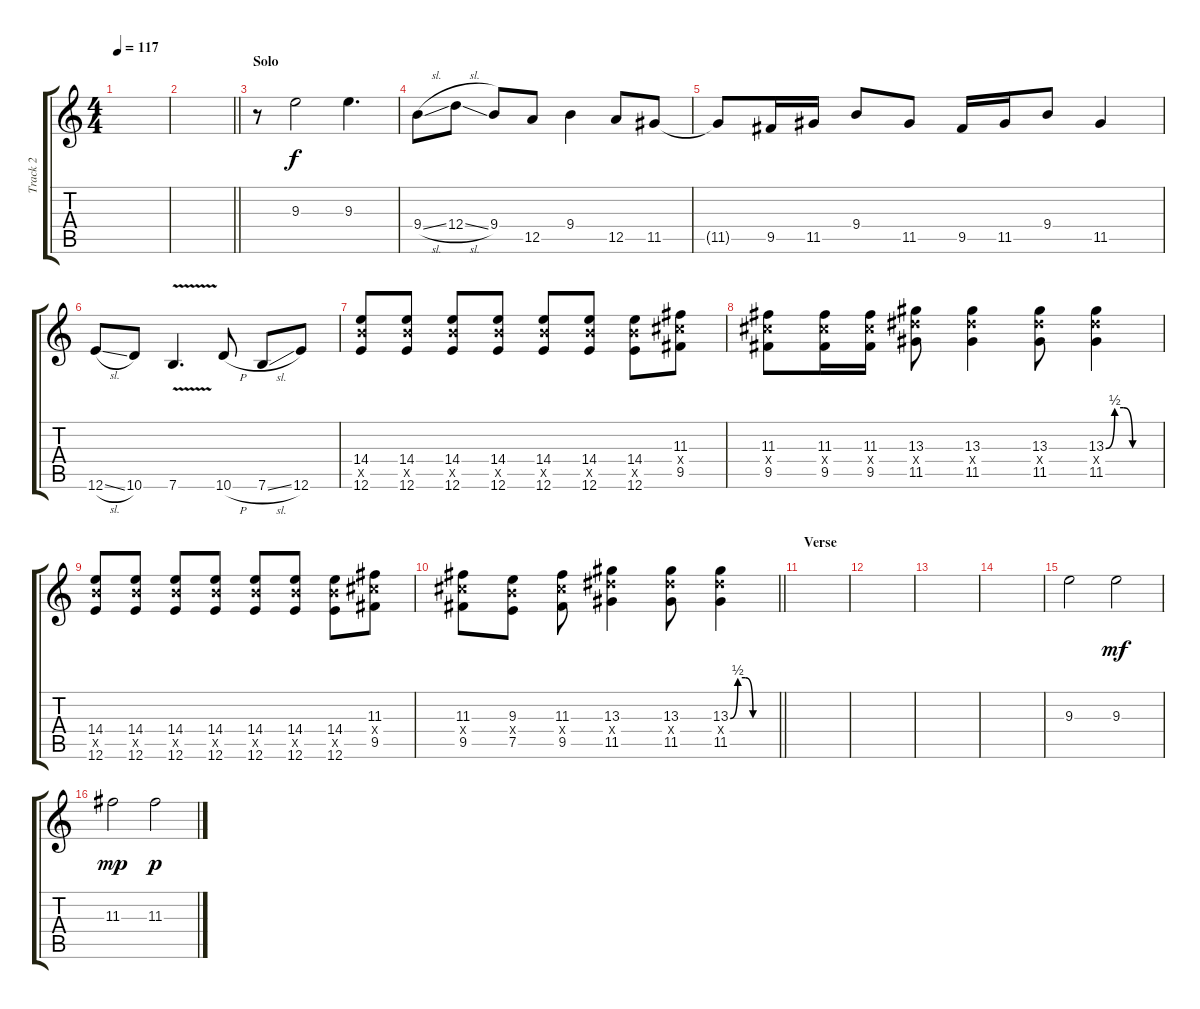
\track ("Track 2" "Track 2") {instrument electricguitarjazz}
\staff {score tabs}
\tuning (E4 B3 G3 D3 A2 E2) {hide}
\ts (4 4)
\tempo 117
\clef g2
\ks c
|
\barLineRight lightlight
|
\section ("" "Solo")
r.8 9.3.2 9.3.4{d} |
9.4{sl}.8 12.4{sl}.8 9.4.8 12.5.8 9.4.4 12.5.8 11.5.8 |
11.5{t}.8 9.5.16 11.5.16 9.4.8 11.5.8 9.5.16 11.5.16 9.4.8 11.5.4 |
12.6{sl}.8 10.6.8 7.6{v}.4{d} 10.6{h}.8 7.6{sl}.8 12.6.8 |
(14.4 14.5{x} 12.6).8{instrument overdrivenguitar} (14.4 14.5{x} 12.6).8 (14.4 14.5{x} 12.6).8 (14.4 14.5{x} 12.6).8 (14.4 14.5{x} 12.6).8 (14.4 14.5{x} 12.6).8 (14.4 14.5{x} 12.6).8 (11.3 11.4{x} 9.5).8 |
(11.3 11.4{x} 9.5).8 (11.3 11.4{x} 9.5).16 (11.3 11.4{x} 9.5).16 (13.3 13.4{x} 11.5).8 (13.3 13.4{x} 11.5).4 (13.3 13.4{x} 11.5).8 (13.3{be (custom 0 0 10 2 20 2 30 0 60 0)} 13.4{x} 11.5).4 |
(14.4 14.5{x} 12.6).8 (14.4 14.5{x} 12.6).8 (14.4 14.5{x} 12.6).8 (14.4 14.5{x} 12.6).8 (14.4 14.5{x} 12.6).8 (14.4 14.5{x} 12.6).8 (14.4 14.5{x} 12.6).8 (11.3 11.4{x} 9.5).8 |
\barLineRight lightlight
(11.3 11.4{x} 9.5).8 (9.3 9.4{x} 7.5).8 (11.3 11.4{x} 9.5).8 (13.3 13.4{x} 11.5).4 (13.3 13.4{x} 11.5).8 (13.3{be (custom 0 0 10 2 20 2 30 0 60 0)} 13.4{x} 11.5).4 |
\section ("" "Verse")
|
|
|
|
9.3.2{instrument electricguitarjazz} 9.3.2{dy mf} |
11.3.2{dy mp} 11.3.2{dy p}
